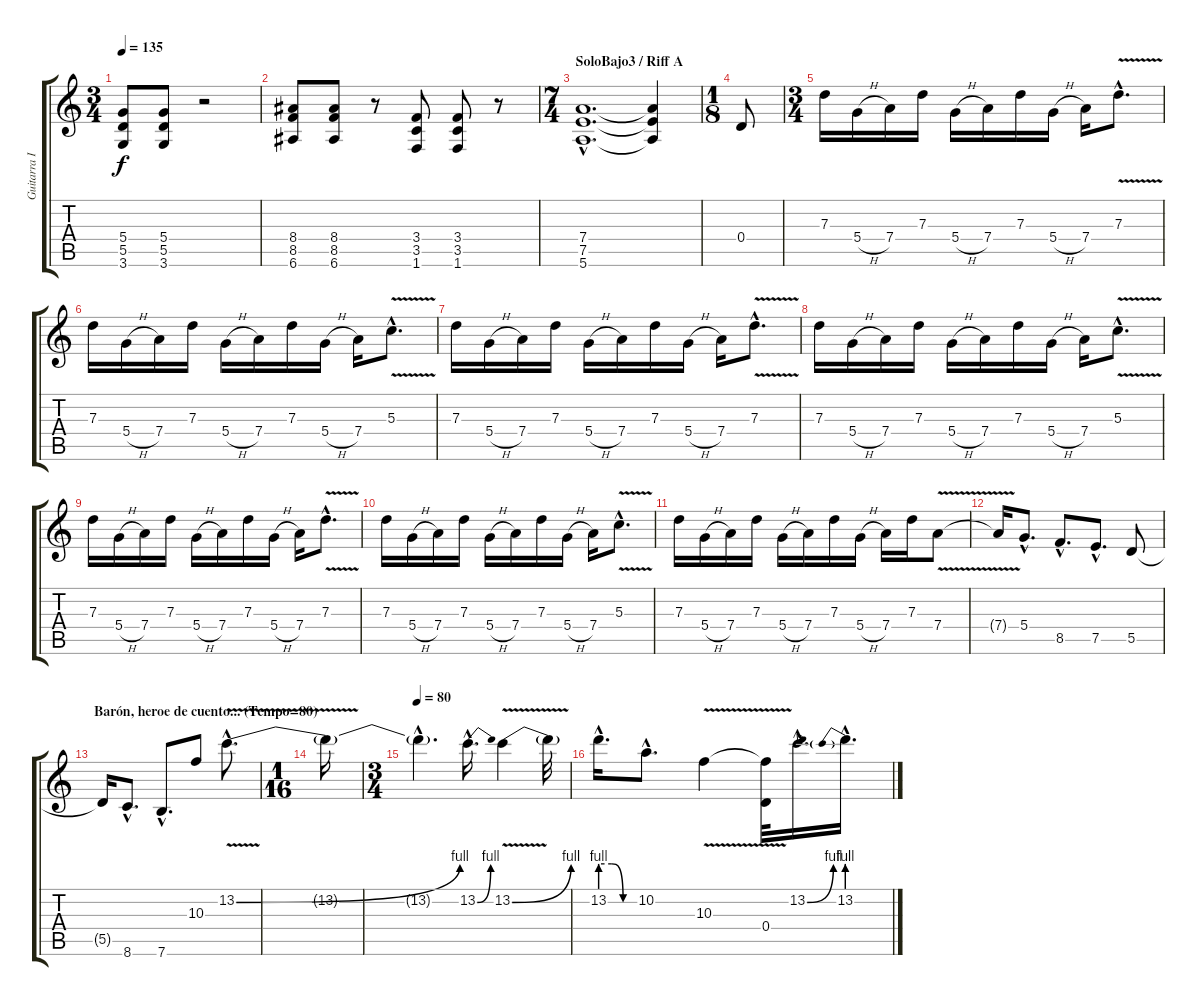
\track ("Guitarra II" "Guitarra I") {instrument distortionguitar}
\staff {score tabs}
\tuning (E4 B3 G3 D3 A2 E2) {hide}
\ts (3 4)
\tempo 135
\clef g2
\ks c
(5.4 5.5 3.6).8{dy f} (5.4 5.5 3.6).8 r.2 |
(8.4 8.5 6.6).8 (8.4 8.5 6.6).8 r.8 (3.4 3.5 1.6).8 (3.4 3.5 1.6).8 r.8 |
\ts (7 4)
\section ("" "SoloBajo3 / Riff A")
(7.4{hac} 7.5{hac} 5.6{hac}).1{d} (7.4{t} 7.5{t} 5.6{t}).4 |
\ts (1 8)
0.4.8 |
\ts (3 4)
7.3.16 5.4{h}.16 7.4.16 7.3.16 5.4{h}.16 7.4.16 7.3.16 5.4{h}.16 7.4.16 7.3{v hac}.8{d} |
7.3.16 5.4{h}.16 7.4.16 7.3.16 5.4{h}.16 7.4.16 7.3.16 5.4{h}.16 7.4.16 5.3{v hac}.8{d} |
7.3.16 5.4{h}.16 7.4.16 7.3.16 5.4{h}.16 7.4.16 7.3.16 5.4{h}.16 7.4.16 7.3{v hac}.8{d} |
7.3.16 5.4{h}.16 7.4.16 7.3.16 5.4{h}.16 7.4.16 7.3.16 5.4{h}.16 7.4.16 5.3{v hac}.8{d} |
7.3.16 5.4{h}.16 7.4.16 7.3.16 5.4{h}.16 7.4.16 7.3.16 5.4{h}.16 7.4.16 7.3{v hac}.8{d} |
7.3.16 5.4{h}.16 7.4.16 7.3.16 5.4{h}.16 7.4.16 7.3.16 5.4{h}.16 7.4.16 5.3{v hac}.8{d} |
7.3.16 5.4{h}.16 7.4.16 7.3.16 5.4{h}.16 7.4.16 7.3.16 5.4{h}.16 7.4.16 7.3.16 7.4{v}.8 |
7.4{t}.16 5.4{hac}.8{d} 8.5{hac}.8{d} 7.5{hac}.8{d} 5.5.8 |
\section ("" "Barón, heroe de cuento... (Tempo=80)")
5.5{t}.16 8.6{hac}.8{d} 7.6{hac}.8{d} 10.3.8 13.2{be (bend 0 0 60 4) v hac}.8{d} |
\ts (1 16)
13.2{t}.16 |
\ts (3 4)
\tempo 80
13.2{hac t}.4{d} 13.2{be (bend 0 0 60 4) hac}.16{d} 13.2{be (bend 0 0 60 4) v}.4 13.2{t}.32 |
13.2{be (custom 0 4 20 4 40 0 60 0) hac}.16{d} 10.2{hac}.8{d} 10.3{v}.4 (10.3{t} 0.4).32 13.2{be (bend 0 0 60 4) hac}.16{d} 13.2{be (prebend 0 4 60 4) hac}.16{d}
